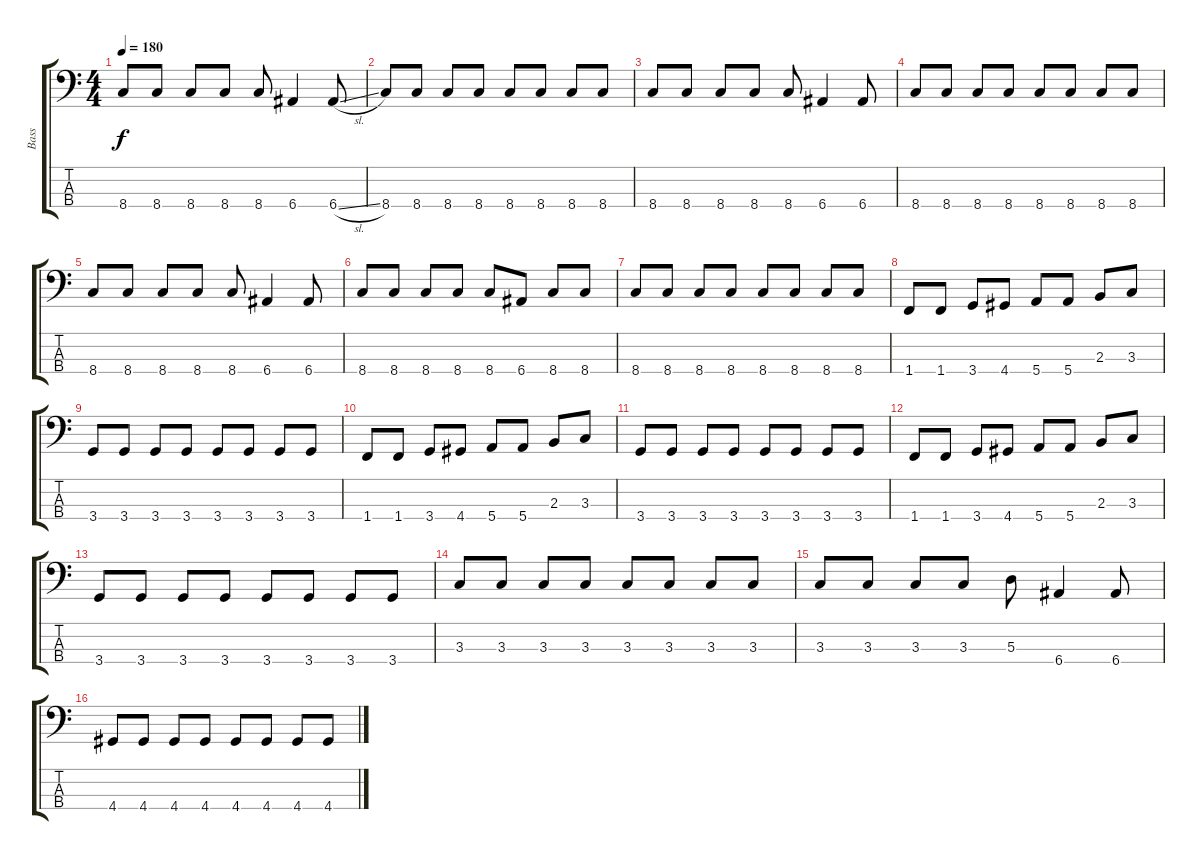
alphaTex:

\track ("Bass" "Bass") {instrument electricbasspick}
\staff {score tabs}
\tuning (G2 D2 A1 E1) {hide}
\ts (4 4)
\tempo 180
\clef f4
\ks c
8.4.8{dy f} 8.4.8 8.4.8 8.4.8 8.4.8 6.4.4 6.4{sl}.8 |
8.4.8 8.4.8 8.4.8 8.4.8 8.4.8 8.4.8 8.4.8 8.4.8 |
8.4.8 8.4.8 8.4.8 8.4.8 8.4.8 6.4.4 6.4.8 |
8.4.8 8.4.8 8.4.8 8.4.8 8.4.8 8.4.8 8.4.8 8.4.8 |
8.4.8 8.4.8 8.4.8 8.4.8 8.4.8 6.4.4 6.4.8 |
8.4.8 8.4.8 8.4.8 8.4.8 8.4.8 6.4.8 8.4.8 8.4.8 |
8.4.8 8.4.8 8.4.8 8.4.8 8.4.8 8.4.8 8.4.8 8.4.8 |
1.4.8 1.4.8 3.4.8 4.4.8 5.4.8 5.4.8 2.3.8 3.3.8 |
3.4.8 3.4.8 3.4.8 3.4.8 3.4.8 3.4.8 3.4.8 3.4.8 |
1.4.8 1.4.8 3.4.8 4.4.8 5.4.8 5.4.8 2.3.8 3.3.8 |
3.4.8 3.4.8 3.4.8 3.4.8 3.4.8 3.4.8 3.4.8 3.4.8 |
1.4.8 1.4.8 3.4.8 4.4.8 5.4.8 5.4.8 2.3.8 3.3.8 |
3.4.8 3.4.8 3.4.8 3.4.8 3.4.8 3.4.8 3.4.8 3.4.8 |
3.3.8 3.3.8 3.3.8 3.3.8 3.3.8 3.3.8 3.3.8 3.3.8 |
3.3.8 3.3.8 3.3.8 3.3.8 5.3.8 6.4.4 6.4.8 |
4.4.8 4.4.8 4.4.8 4.4.8 4.4.8 4.4.8 4.4.8 4.4.8
